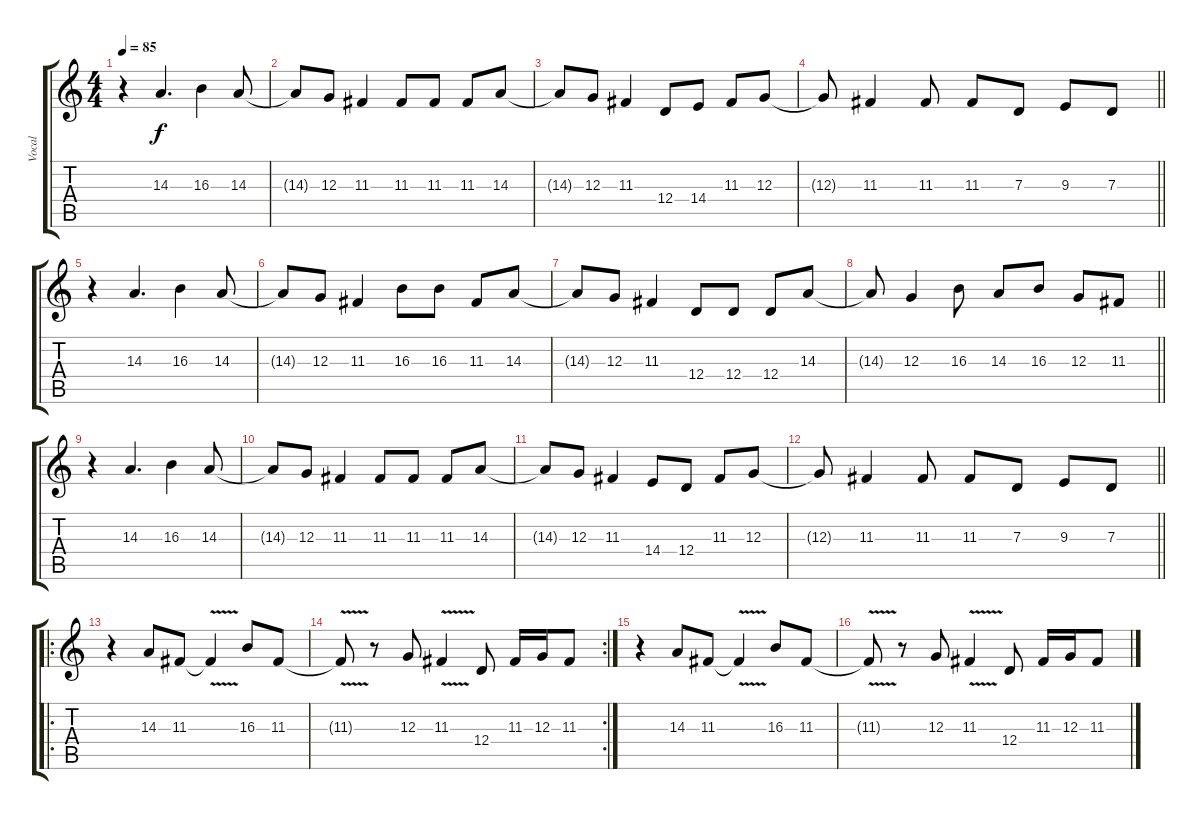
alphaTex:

\track ("Vocal" "Vocal") {instrument fx1rain}
\staff {score tabs}
\tuning (E4 B3 G3 D3 A2 E2) {hide}
\ts (4 4)
\tempo 85
\clef g2
\ks c
r.4{dy f} 14.3.4{d} 16.3.4 14.3.8 |
14.3{t}.8 12.3.8 11.3.4 11.3.8 11.3.8 11.3.8 14.3.8 |
14.3{t}.8 12.3.8 11.3.4 12.4.8 14.4.8 11.3.8 12.3.8 |
\barLineRight lightlight
12.3{t}.8 11.3.4 11.3.8 11.3.8 7.3.8 9.3.8 7.3.8 |
r.4 14.3.4{d} 16.3.4 14.3.8 |
14.3{t}.8 12.3.8 11.3.4 16.3.8 16.3.8 11.3.8 14.3.8 |
14.3{t}.8 12.3.8 11.3.4 12.4.8 12.4.8 12.4.8 14.3.8 |
\barLineRight lightlight
14.3{t}.8 12.3.4 16.3.8 14.3.8 16.3.8 12.3.8 11.3.8 |
r.4 14.3.4{d} 16.3.4 14.3.8 |
14.3{t}.8 12.3.8 11.3.4 11.3.8 11.3.8 11.3.8 14.3.8 |
14.3{t}.8 12.3.8 11.3.4 14.4.8 12.4.8 11.3.8 12.3.8 |
\barLineRight lightlight
12.3{t}.8 11.3.4 11.3.8 11.3.8 7.3.8 9.3.8 7.3.8 |
\ro
\section ("" "")
r.4 14.3.8 11.3.8 11.3{v t}.4 16.3.8 11.3.8 |
\rc 2
11.3{v t}.8 r.8 12.3.8 11.3{v}.4 12.4.8 11.3.16 12.3.16 11.3.8 |
r.4 14.3.8 11.3.8 11.3{v t}.4 16.3.8 11.3.8 |
11.3{v t}.8 r.8 12.3.8 11.3{v}.4 12.4.8 11.3.16 12.3.16 11.3.8
